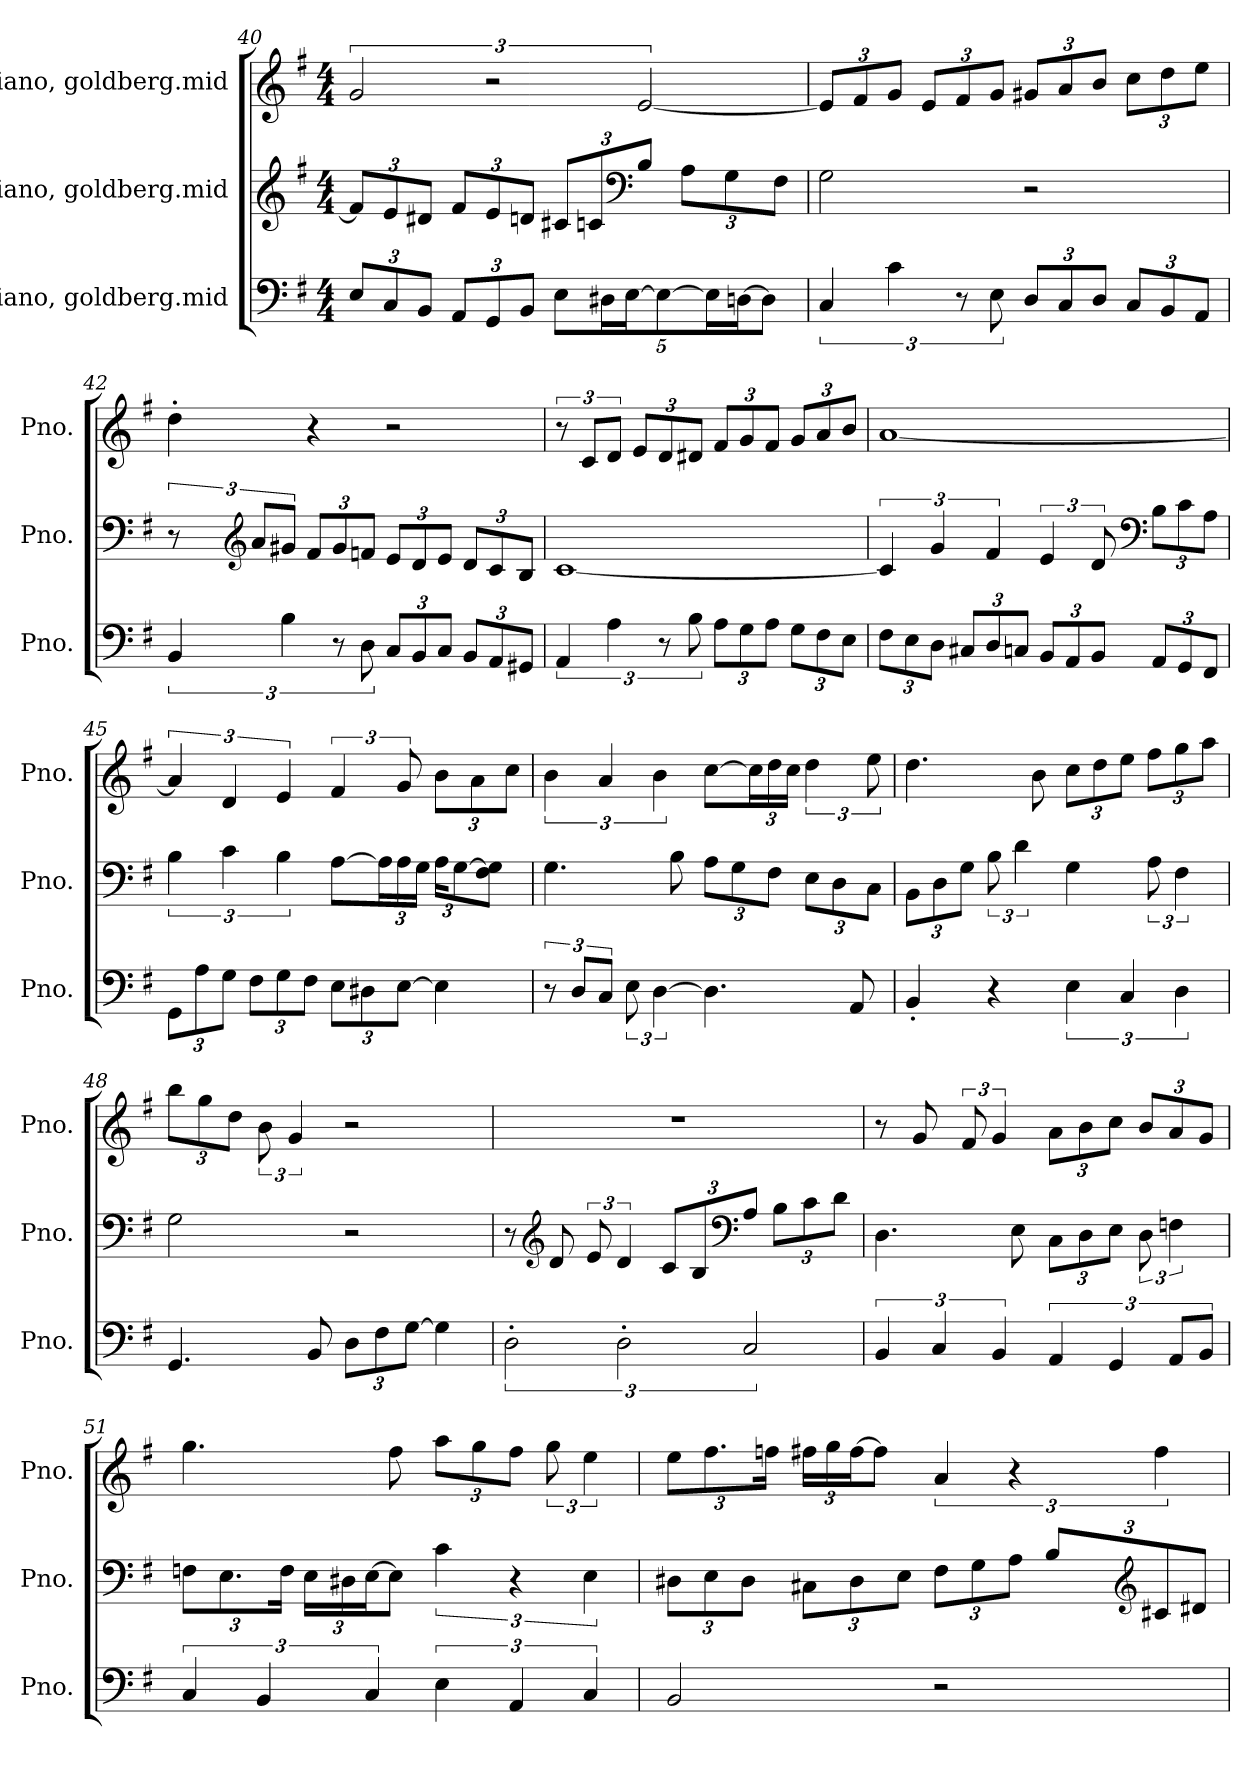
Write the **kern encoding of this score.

**kern	**kern	**kern
*part3	*part2	*part1
*staff3	*staff2	*staff1
*I"Piano, goldberg.mid	*I"Piano, goldberg.mid	*I"Piano, goldberg.mid
*I'Pno.	*I'Pno.	*I'Pno.
!!LO:LB:g=z
*clefF4	*clefG2	*clefG2
*k[f#]	*k[f#]	*k[f#]
*M4/4	*M4/4	*M4/4
*Xbrackettup	*Xbrackettup	*
=40	=40	=40
12E/L	12f#/L]	3g/
12C/	12e/	.
12BB/J	12d#X/J	.
12AA/L	12f#/L	.
12GG/	12e/	3r
12BB/J	12dn/J	.
10E\L	12c#X/L	.
.	12cn/	.
20D#X\L	.	.
[20E\J	.	.
*	*clefF4	*
.	12B/J	[3e/
10E\_	.	.
.	12A\L	.
20E\L]	.	.
.	12G\	.
[20Dn\J	.	.
10D\J]	.	.
.	12F#\J	.
=41	=41	=41
*brackettup	*	*Xbrackettup
6C/	2G\	12e/L]
.	.	12f#/
6c\	.	12g/J
.	.	12e/L
12r	.	12f#/
12E\	.	12g/J
*Xbrackettup	*	*
12D/L	2r	12g#X/L
12C/	.	12a/
12D/J	.	12b/J
12C/L	.	12cc\L
12BB/	.	12dd\
12AA/J	.	12ee\J
!!LO:LB:g=z
=42	=42	=42
*brackettup	*brackettup	*
6BB/	12r	4dd'\
*	*clefG2	*
.	12a/L	.
6B\	12g#X/J	.
*	*Xbrackettup	*
.	12f#/L	4r
12r	12g#/	.
12D\	12fn/J	.
*Xbrackettup	*	*
12C/L	12e/L	2r
12BB/	12d/	.
12C/J	12e/J	.
12BB/L	12d/L	.
12AA/	12c/	.
12GG#X/J	12B/J	.
=43	=43	=43
*brackettup	*	*brackettup
6AA/	[1c	12r
.	.	12c/L
6A\	.	12d/J
*	*	*Xbrackettup
.	.	12e/L
12r	.	12d/
12B\	.	12d#X/J
*Xbrackettup	*	*
12A\L	.	12f#/L
12G\	.	12g/
12A\J	.	12f#/J
12G\L	.	12g/L
12F#\	.	12a/
12E\J	.	12b/J
=44	=44	=44
*	*brackettup	*
12F#\L	6c/]	[1a
12E\	.	.
12D\J	6g/	.
12C#X/L	.	.
12D/	6f#/	.
12Cn/J	.	.
12BB/L	6e/	.
12AA/	.	.
12BB/J	12d/	.
*	*clefF4	*
*	*Xbrackettup	*
12AA/L	12B\L	.
12GG/	12c\	.
12FF#/J	12A\J	.
!!LO:PB:g=z
=45	=45	=45
*	*brackettup	*brackettup
12GG\L	6B\	6a/]
12A\	.	.
12G\J	6c\	6d/
12F#\L	.	.
12G\	6B\	6e/
12F#\J	.	.
12E\L	[8A\L	6f#/
12D#X\	.	.
*	*Xbrackettup	*
.	24A\L]	.
[12E\J	24A\	12g/
.	24G\JJ	.
*	*	*Xbrackettup
4E\]	24A\KL	12b\L
.	[12G\	.
.	.	12a\
.	8F#\ 8G\]J	.
.	.	12cc\J
=46	=46	=46
*brackettup	*	*brackettup
12r	4.G\	6b\
12D/L	.	.
12C/J	.	6a/
12E\	.	.
[6D\	.	6b\
.	8B\	.
4.D\]	12A\L	[8cc\L
.	12G\	.
*	*	*Xbrackettup
.	.	24cc\L]
.	12F#\J	24dd\
.	.	24cc\JJ
*	*	*brackettup
.	12E\L	6dd\
.	12D\	.
8AA/	.	.
.	12C\J	12ee\
=47	=47	=47
4BB'/	12BB\L	4.dd\
.	12D\	.
.	12G\J	.
*	*brackettup	*
4r	12B\	.
.	6d\	.
.	.	8b\
*	*	*Xbrackettup
6E\	4G\	12cc\L
.	.	12dd\
6C/	.	12ee\J
.	12A\	12ff#\L
6D\	6F#\	12gg\
.	.	12aa\J
!!LO:LB:g=z
=48	=48	=48
4.GG/	2G\	12bb\L
.	.	12gg\
.	.	12dd\J
*	*	*brackettup
.	.	12b\
.	.	6g/
8BB/	.	.
*Xbrackettup	*	*
12D\L	2r	2r
12F#\	.	.
[12G\J	.	.
4G\]	.	.
=49	=49	=49
*brackettup	*	*
3D'\	8r	1r
*	*clefG2	*
.	8d/	.
.	12e/	.
3D'\	6d/	.
*	*Xbrackettup	*
.	12c/L	.
.	12B/	.
*	*clefF4	*
3C/	12A/J	.
.	12B\L	.
.	12c\	.
.	12d\J	.
=50	=50	=50
6BB/	4.D\	8r
.	.	8g/
6C/	.	.
.	.	12f#/
6BB/	.	6g/
.	8E\	.
*	*	*Xbrackettup
6AA/	12C\L	12a\L
.	12D\	12b\
6GG/	12E\J	12cc\J
*	*brackettup	*
.	12D\	12b/L
12AA/L	6Fn\	12a/
12BB/J	.	12g/J
!!LO:LB:g=z
=51	=51	=51
*	*Xbrackettup	*
6C/	12Fn\L	4.gg\
.	12.E\	.
6BB/	.	.
.	24F\Jk	.
.	24E\LL	.
.	24D#X\	.
6C/	[24E\J	.
.	8E\J]	8ff#\
*	*brackettup	*
6E\	6c\	12aa\L
.	.	12gg\
6AA/	6r	12ff#\J
*	*	*brackettup
.	.	12gg\
6C/	6E\	6ee\
=52	=52	=52
*	*Xbrackettup	*Xbrackettup
2BB/	12D#X\L	12ee\L
.	12E\	12.ff#\
.	12D#\J	.
.	.	24ffn\Jk
.	12C#X\L	24ff#X\LL
.	.	24gg\
.	12D#\	[24ff#\J
.	.	8ff#\J]
.	12E\J	.
*	*	*brackettup
2r	12F#\L	6a/
.	12G\	.
.	12A\J	6r
.	12B/L	.
*	*clefG2	*
.	12c#X/	6ff#\
.	12d#X/J	.
=	=	=
*-	*-	*-
